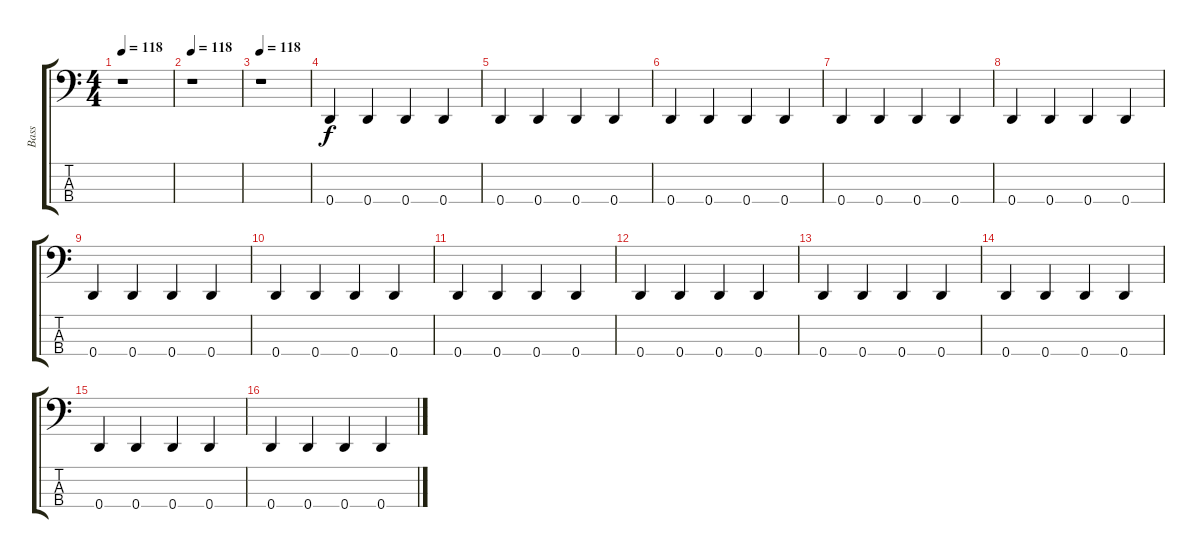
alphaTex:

\track ("Bass" "Bass") {instrument electricbassfinger}
\staff {score tabs}
\tuning (G2 D2 A1 D1) {hide}
\ts (4 4)
\tempo 118
\clef f4
\ks c
r.1{dy f} |
\tempo 118
r.1 |
\tempo 118
r.1 |
0.4.4 0.4.4 0.4.4 0.4.4 |
0.4.4 0.4.4 0.4.4 0.4.4 |
0.4.4 0.4.4 0.4.4 0.4.4 |
0.4.4 0.4.4 0.4.4 0.4.4 |
0.4.4 0.4.4 0.4.4 0.4.4 |
0.4.4 0.4.4 0.4.4 0.4.4 |
0.4.4 0.4.4 0.4.4 0.4.4 |
0.4.4 0.4.4 0.4.4 0.4.4 |
0.4.4 0.4.4 0.4.4 0.4.4 |
0.4.4 0.4.4 0.4.4 0.4.4 |
0.4.4 0.4.4 0.4.4 0.4.4 |
0.4.4 0.4.4 0.4.4 0.4.4 |
0.4.4 0.4.4 0.4.4 0.4.4
